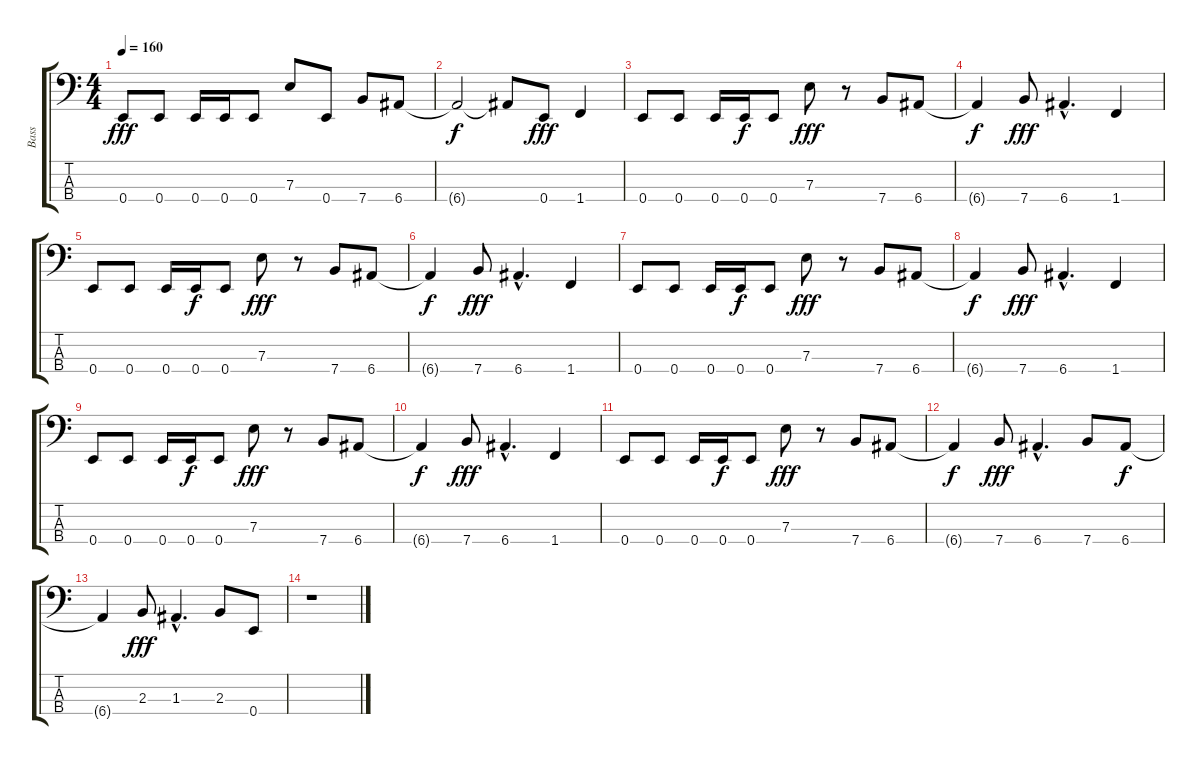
\track ("Bass                " "Bass      ") {instrument electricbasspick}
\staff {score tabs}
\tuning (G2 D2 A1 E1) {hide}
\ts (4 4)
\tempo 160
\clef f4
\ks c
0.4.8{dy fff} 0.4.8 0.4.16 0.4.16 0.4.8 7.3.8 0.4.8 7.4.8 6.4.8 |
6.4{t}.2{dy f} 6.4{t}.8 0.4.8{dy fff} 1.4.4 |
0.4.8 0.4.8 0.4.16 0.4.16{dy f} 0.4.8 7.3.8{dy fff} r.8 7.4.8 6.4.8 |
6.4{t}.4{dy f} 7.4.8{dy fff} 6.4{hac}.4{d} 1.4.4 |
0.4.8 0.4.8 0.4.16 0.4.16{dy f} 0.4.8 7.3.8{dy fff} r.8 7.4.8 6.4.8 |
6.4{t}.4{dy f} 7.4.8{dy fff} 6.4{hac}.4{d} 1.4.4 |
0.4.8 0.4.8 0.4.16 0.4.16{dy f} 0.4.8 7.3.8{dy fff} r.8 7.4.8 6.4.8 |
6.4{t}.4{dy f} 7.4.8{dy fff} 6.4{hac}.4{d} 1.4.4 |
0.4.8 0.4.8 0.4.16 0.4.16{dy f} 0.4.8 7.3.8{dy fff} r.8 7.4.8 6.4.8 |
6.4{t}.4{dy f} 7.4.8{dy fff} 6.4{hac}.4{d} 1.4.4 |
0.4.8 0.4.8 0.4.16 0.4.16{dy f} 0.4.8 7.3.8{dy fff} r.8 7.4.8 6.4.8 |
6.4{t}.4{dy f} 7.4.8{dy fff} 6.4{hac}.4{d} 7.4.8 6.4.8{dy f} |
6.4{t}.4 2.3.8{dy fff} 1.3{hac}.4{d} 2.3.8 0.4.8 |
r.1
